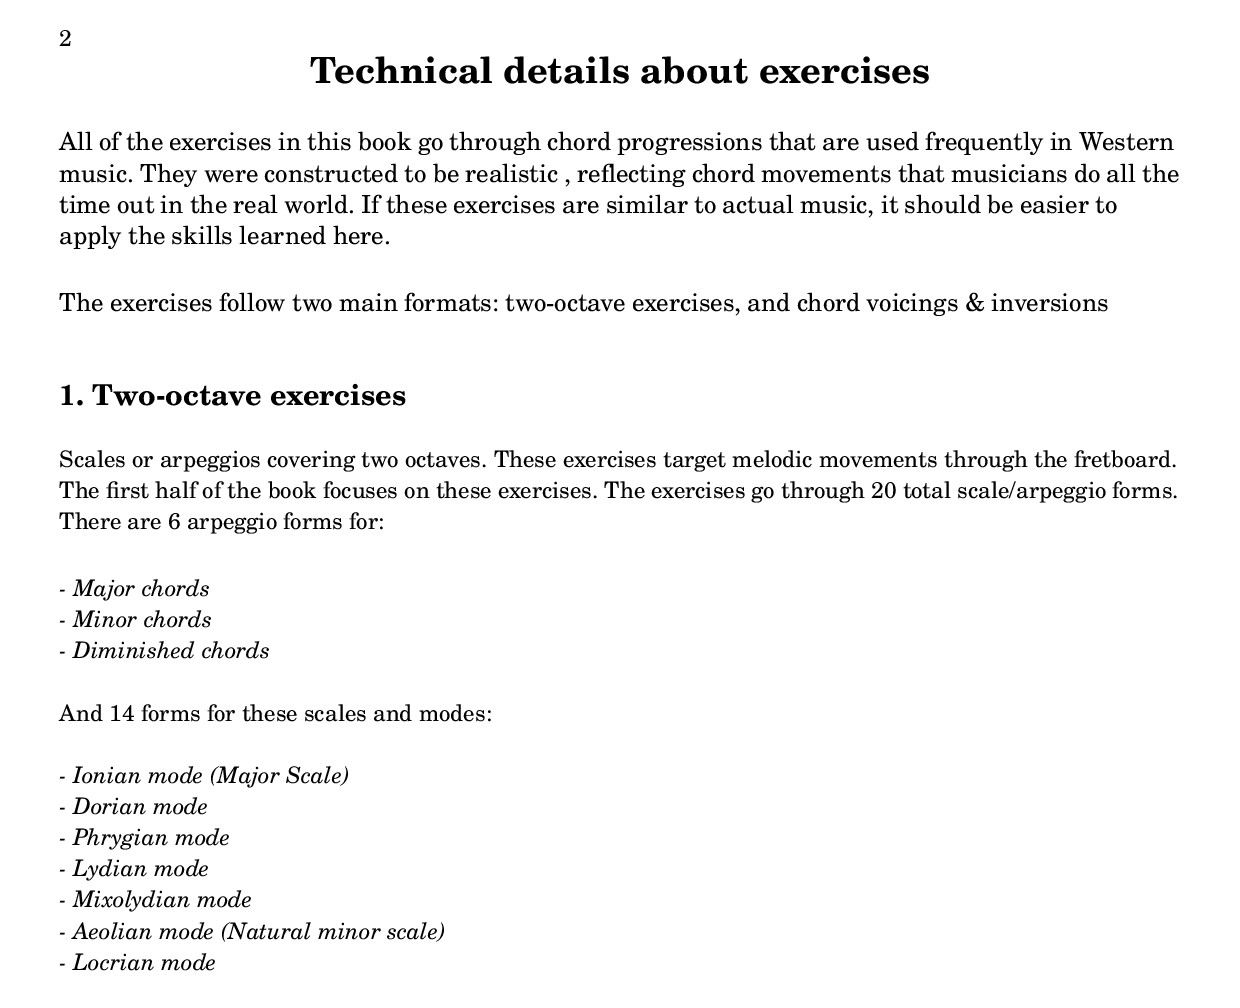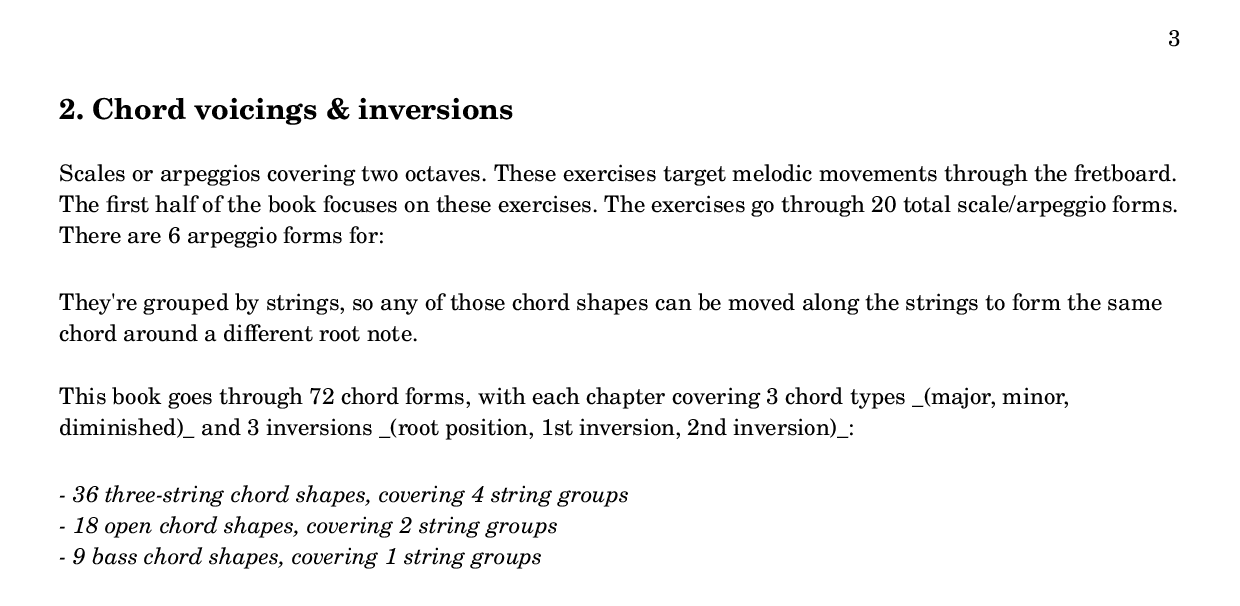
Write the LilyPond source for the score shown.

\bookpart {
  
  \tocItem \markup \bold { Appendix }
  
  \header {
    title = "APPENDIX"
  }
  
  \paper {
    top-markup-spacing.basic-distance = #10
    left-margin = 1.25\in
    right-margin = 1.25\in
  }

  \markup {
    \column {
      \hspace #0
      \hspace #0
      \wordwrap \abs-fontsize #13 {
        Miscellaneous info about this document.
      }
      \hspace #0
      \hspace #0
    }
  }
}

\bookpart {
  
  \header {
    title = "Technical details about exercises"
  }
  
  \paper { 
    system-system-spacing.basic-distance = #16
  }
  
  \markup {
    \column {
      \hspace #0
      \wordwrap \abs-fontsize #12 {
        All of the exercises in this book go through chord progressions that are used frequently in Western music. They were constructed to be "realistic", reflecting chord movements that musicians do all the time out in the real world. If these exercises are similar to actual music, it should be easier to apply the skills learned here.
      }
      \hspace #0
      \hspace #0
      \wordwrap \abs-fontsize #12 {
        The exercises follow two main formats: two-octave exercises, and chord voicings & inversions
      }
      \hspace #0
      \hspace #0

      \huge \bold "1. Two-octave exercises"
      \hspace #0
      \wordwrap {
        Scales or arpeggios covering two octaves. These exercises target melodic movements through the fretboard. The first half of the book focuses on these exercises. The exercises go through 20 total scale/arpeggio forms. There are 6 arpeggio forms for:
      }
      \hspace #0
      \hspace #0
      \italic "- Major chords"
      \italic "- Minor chords"
      \italic "- Diminished chords"
      \hspace #0
      \wordwrap {
        And 14 forms for these scales and modes:
      }
      \hspace #0
      \italic "- Ionian mode (Major Scale)"
      \italic "- Dorian mode"
      \italic "- Phrygian mode"
      \italic "- Lydian mode"
      \italic "- Mixolydian mode"
      \italic "- Aeolian mode (Natural minor scale)"
      \italic "- Locrian mode"
      \hspace #0
      \hspace #0
    }
  }

  \pageBreak

  \markup {
    \column {
      \hspace #0
      \hspace #0
      \huge \bold "2. Chord voicings & inversions"
      \hspace #0
      \wordwrap {
        Scales or arpeggios covering two octaves. These exercises target melodic movements through the fretboard. The first half of the book focuses on these exercises. The exercises go through 20 total scale/arpeggio forms. There are 6 arpeggio forms for:
      }
      \hspace #0
      \hspace #0
      \wordwrap {
        They're grouped by strings, so any of those chord shapes can be moved along the strings to form the same chord around a different root note.
      }
      \hspace #0
      \hspace #0
      \wordwrap {
        This book goes through 72 chord forms, with each chapter covering 3 chord types _(major, minor, diminished)_ and 3 inversions _(root position, 1st inversion, 2nd inversion)_:
      }
      \hspace #0
      \hspace #0
      \italic "- 36 three-string chord shapes, covering 4 string groups"
      \italic "- 18 open chord shapes, covering 2 string groups"
      \italic "- 9 bass chord shapes, covering 1 string groups"
      \hspace #0
    }
  }
}
